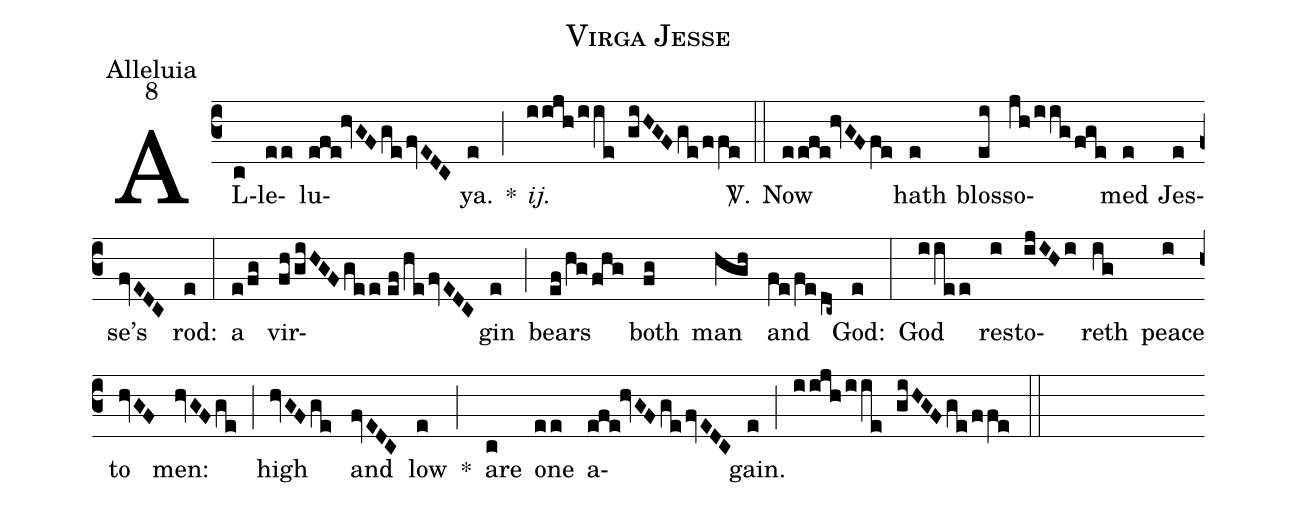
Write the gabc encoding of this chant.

name:Virga Jesse;
office-part:Alleluia;
mode:8;
%%
(c3) AL(c)le(ee)lu(efe!hvGF/ge/fvEDC)ya.(e) *(;) <i>ij.</i>(iijh/iie giHGF/ge/ffe) <sp>V/</sp>.(::) Now(eefe!hvGFfe) hath(e) blos(ei)so(jh/iig/fge)med(e) Jes(e)se's(fvEDC) rod:(e) (:) a(e/fg) vir(fh/giHGF/gee//ef/he/fvEDC)gin(e) (;) bears(ef/hg/fhg) both(fg) man(hgh) and(fe/fe/dc~) God:(e) (:) God(iiee) res(i)to(ijIHi)reth(ig) peace(i) to(hvGF) men:(hvGF/ge) (;) high(hvGFge) and(fvEDC) low(e) *(;) are(c) one(ee) a(efe!hvGF/ge/fvEDC)gain.(e) (;) (iijh/iie giHGF/ge/ffe) (::)
